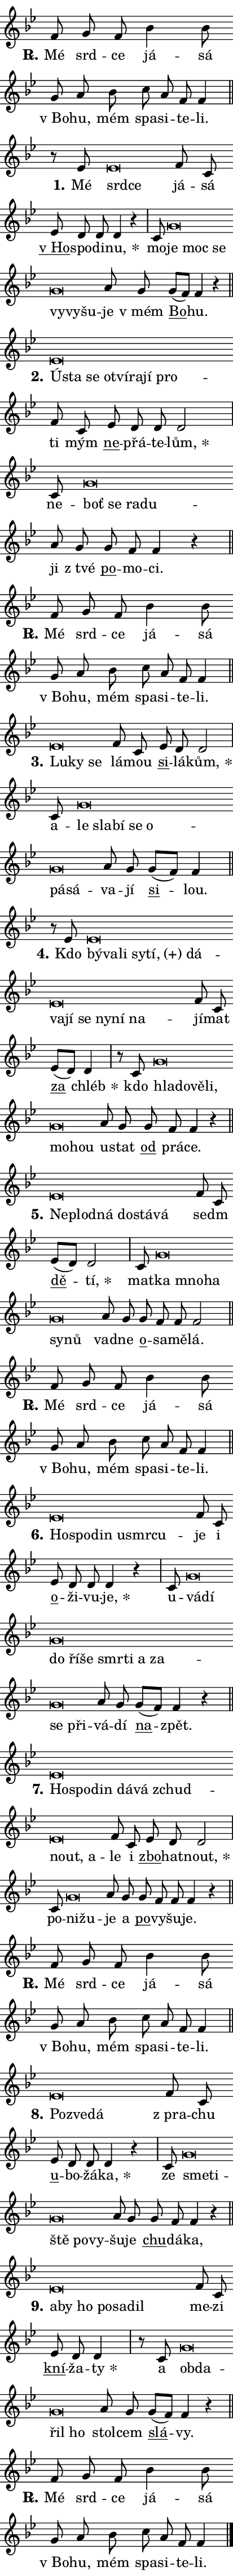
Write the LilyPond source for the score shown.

\version "2.24.0"
\header { tagline = "" }
\paper {
  indent = 0\cm
  top-margin = 0\cm
  right-margin = 0\cm
  bottom-margin = 0\cm
  left-margin = 0\cm
  paper-width = 7\cm
  page-breaking = #ly:one-page-breaking
  system-system-spacing.basic-distance = #11
  score-system-spacing.basic-distance = #11
  ragged-last = ##f
}


%% Author: Thomas Morley
%% https://lists.gnu.org/archive/html/lilypond-user/2020-05/msg00002.html
#(define (line-position grob)
"Returns position of @var[grob} in current system:
   @code{'start}, if at first time-step
   @code{'end}, if at last time-step
   @code{'middle} otherwise
"
  (let* ((col (ly:item-get-column grob))
         (ln (ly:grob-object col 'left-neighbor))
         (rn (ly:grob-object col 'right-neighbor))
         (col-to-check-left (if (ly:grob? ln) ln col))
         (col-to-check-right (if (ly:grob? rn) rn col))
         (break-dir-left
           (and
             (ly:grob-property col-to-check-left 'non-musical #f)
             (ly:item-break-dir col-to-check-left)))
         (break-dir-right
           (and
             (ly:grob-property col-to-check-right 'non-musical #f)
             (ly:item-break-dir col-to-check-right))))
        (cond ((eqv? 1 break-dir-left) 'start)
              ((eqv? -1 break-dir-right) 'end)
              (else 'middle))))

#(define (tranparent-at-line-position vctor)
  (lambda (grob)
  "Relying on @code{line-position} select the relevant enry from @var{vctor}.
Used to determine transparency,"
    (case (line-position grob)
      ((end) (not (vector-ref vctor 0)))
      ((middle) (not (vector-ref vctor 1)))
      ((start) (not (vector-ref vctor 2))))))

noteHeadBreakVisibility =
#(define-music-function (break-visibility)(vector?)
"Makes @code{NoteHead}s transparent relying on @var{break-visibility}"
#{
  \override NoteHead.transparent =
    #(tranparent-at-line-position break-visibility)
#})

#(define delete-ledgers-for-transparent-note-heads
  (lambda (grob)
    "Reads whether a @code{NoteHead} is transparent.
If so this @code{NoteHead} is removed from @code{'note-heads} from
@var{grob}, which is supposed to be @code{LedgerLineSpanner}.
As a result ledgers are not printed for this @code{NoteHead}"
    (let* ((nhds-array (ly:grob-object grob 'note-heads))
           (nhds-list
             (if (ly:grob-array? nhds-array)
                 (ly:grob-array->list nhds-array)
                 '()))
           ;; Relies on the transparent-property being done before
           ;; Staff.LedgerLineSpanner.after-line-breaking is executed.
           ;; This is fragile ...
           (to-keep
             (remove
               (lambda (nhd)
                 (ly:grob-property nhd 'transparent #f))
               nhds-list)))
      ;; TODO find a better method to iterate over grob-arrays, similiar
      ;; to filter/remove etc for lists
      ;; For now rebuilt from scratch
      (set! (ly:grob-object grob 'note-heads)  '())
      (for-each
        (lambda (nhd)
          (ly:pointer-group-interface::add-grob grob 'note-heads nhd))
        to-keep))))

hideNotes = {
  \noteHeadBreakVisibility #begin-of-line-visible
}
unHideNotes = {
  \noteHeadBreakVisibility #all-visible
}

% work-around for resetting accidentals
% https://lilypond.org/doc/v2.23/Documentation/notation/displaying-rhythms#unmetered-music
cadenzaMeasure = {
  \cadenzaOff
  \partial 1024 s1024
  \cadenzaOn
}

#(define-markup-command (accent layout props text) (markup?)
  "Underline accented syllable"
  (interpret-markup layout props
    #{\markup \override #'(offset . 4.3) \underline { #text }#}))

responsum = \markup \concat {
  "R" \hspace #-1.05 \path #0.1 #'((moveto 0 0.07) (lineto 0.9 0.8)) \hspace #0.05 "."
}

\layout {
    \context {
        \Staff
        \remove "Time_signature_engraver"
        \override LedgerLineSpanner.after-line-breaking = #delete-ledgers-for-transparent-note-heads
    }
    \context {
        \Voice {
            \override NoteHead.output-attributes = #'((class . "notehead"))
            \override Hairpin.height = #0.55
        }
    }
    \context {
        \Lyrics {
            \override StanzaNumber.output-attributes = #'((class . "stanzanumber"))
            \override LyricSpace.minimum-distance = #0.9
            \override LyricText.font-name = #"TeX Gyre Schola"
            \override LyricText.font-size = 1
            \override StanzaNumber.font-name = #"TeX Gyre Schola Bold"
            \override StanzaNumber.font-size = 1
        }
    }
}

% magnetic-lyrics.ily
%
%   written by
%     Jean Abou Samra <jean@abou-samra.fr>
%     Werner Lemberg <wl@gnu.org>
%
%   adapted by
%     Jiri Hon <jiri.hon@gmail.com>
%
% Version 2022-Apr-15

% https://www.mail-archive.com/lilypond-user@gnu.org/msg149350.html

#(define (Left_hyphen_pointer_engraver context)
   "Collect syllable-hyphen-syllable occurrences in lyrics and store
them in properties.  This engraver only looks to the left.  For
example, if the lyrics input is @code{foo -- bar}, it does the
following.

@itemize @bullet
@item
Set the @code{text} property of the @code{LyricHyphen} grob between
@q{foo} and @q{bar} to @code{foo}.

@item
Set the @code{left-hyphen} property of the @code{LyricText} grob with
text @q{foo} to the @code{LyricHyphen} grob between @q{foo} and
@q{bar}.
@end itemize

Use this auxiliary engraver in combination with the
@code{lyric-@/text::@/apply-@/magnetic-@/offset!} hook."
   (let ((hyphen #f)
         (text #f))
     (make-engraver
      (acknowledgers
       ((lyric-syllable-interface engraver grob source-engraver)
        (set! text grob)))
      (end-acknowledgers
       ((lyric-hyphen-interface engraver grob source-engraver)
        ;(when (not (grob::has-interface grob 'lyric-space-interface))
          (set! hyphen grob)));)
      ((stop-translation-timestep engraver)
       (when (and text hyphen)
         (ly:grob-set-object! text 'left-hyphen hyphen))
       (set! text #f)
       (set! hyphen #f)))))

#(define (lyric-text::apply-magnetic-offset! grob)
   "If the space between two syllables is less than the value in
property @code{LyricText@/.details@/.squash-threshold}, move the right
syllable to the left so that it gets concatenated with the left
syllable.

Use this function as a hook for
@code{LyricText@/.after-@/line-@/breaking} if the
@code{Left_@/hyphen_@/pointer_@/engraver} is active."
   (let ((hyphen (ly:grob-object grob 'left-hyphen #f)))
     (when hyphen
       (let ((left-text (ly:spanner-bound hyphen LEFT)))
         (when (grob::has-interface left-text 'lyric-syllable-interface)
           (let* ((common (ly:grob-common-refpoint grob left-text X))
                  (this-x-ext (ly:grob-extent grob common X))
                  (left-x-ext
                   (begin
                     ;; Trigger magnetism for left-text.
                     (ly:grob-property left-text 'after-line-breaking)
                     (ly:grob-extent left-text common X)))
                  ;; `delta` is the gap width between two syllables.
                  (delta (- (interval-start this-x-ext)
                            (interval-end left-x-ext)))
                  (details (ly:grob-property grob 'details))
                  (threshold (assoc-get 'squash-threshold details 0.2)))
             (when (< delta threshold)
               (let* (;; We have to manipulate the input text so that
                      ;; ligatures crossing syllable boundaries are not
                      ;; disabled.  For languages based on the Latin
                      ;; script this is essentially a beautification.
                      ;; However, for non-Western scripts it can be a
                      ;; necessity.
                      (lt (ly:grob-property left-text 'text))
                      (rt (ly:grob-property grob 'text))
                      (is-space (grob::has-interface hyphen 'lyric-space-interface))
                      (space (if is-space " " ""))
                      (space-markup (grob-interpret-markup grob " "))
                      (space-size (interval-length (ly:stencil-extent space-markup X)))
                      (extra-delta (if is-space space-size 0))
                      ;; Append new syllable.
                      (ltrt-space (if (and (string? lt) (string? rt))
                                (string-append lt space rt)
                                (make-concat-markup (list lt space rt))))
                      ;; Right-align `ltrt` to the right side.
                      (ltrt-space-markup (grob-interpret-markup
                               grob
                               (make-translate-markup
                                (cons (interval-length this-x-ext) 0)
                                (make-right-align-markup ltrt-space)))))
                 (begin
                   ;; Don't print `left-text`.
                   (ly:grob-set-property! left-text 'stencil #f)
                   ;; Set text and stencil (which holds all collected
                   ;; syllables so far) and shift it to the left.
                   (ly:grob-set-property! grob 'text ltrt-space)
                   (ly:grob-set-property! grob 'stencil ltrt-space-markup)
                   (ly:grob-translate-axis! grob (- (- delta extra-delta)) X))))))))))


#(define (lyric-hyphen::displace-bounds-first grob)
   ;; Make very sure this callback isn't triggered too early.
   (let ((left (ly:spanner-bound grob LEFT))
         (right (ly:spanner-bound grob RIGHT)))
     (ly:grob-property left 'after-line-breaking)
     (ly:grob-property right 'after-line-breaking)
     (ly:lyric-hyphen::print grob)))

squashThreshold = #0.4

\layout {
  \context {
    \Lyrics
    \consists #Left_hyphen_pointer_engraver
    \override LyricText.after-line-breaking =
      #lyric-text::apply-magnetic-offset!
    \override LyricHyphen.stencil = #lyric-hyphen::displace-bounds-first
    \override LyricText.details.squash-threshold = \squashThreshold
    \override LyricHyphen.minimum-distance = 0
    \override LyricHyphen.minimum-length = \squashThreshold
  }
}

squash = \override LyricText.details.squash-threshold = 9999
unSquash = \override LyricText.details.squash-threshold = \squashThreshold

left = \override LyricText.self-alignment-X = #LEFT
unLeft = \revert LyricText.self-alignment-X

starOffset = #(lambda (grob) 
                (let ((x_offset (ly:self-alignment-interface::aligned-on-x-parent grob)))
                  (if (= x_offset 0) 0 (+ x_offset 1.2))))

star = #(define-music-function (syllable)(string?)
"Append star separator at the end of a syllable"
#{
  \once \override LyricText.X-offset = #starOffset
  \lyricmode { \markup {
    #syllable
    \override #'((font-name . "TeX Gyre Schola Bold")) \hspace #0.2 \lower #0.65 \larger "*"
  } }
#})

starAccent = #(define-music-function (syllable)(string?)
"Append star separator at the end of a syllable and make accent"
#{
  \once \override LyricText.X-offset = #starOffset
  \lyricmode { \markup {
    \accent #syllable
    \override #'((font-name . "TeX Gyre Schola Bold")) \hspace #0.2 \lower #0.65 \larger "*"
  } }
#})

breath = #(define-music-function (syllable)(string?)
"Append breathing indicator at the end of a syllable"
#{
  \lyricmode { \markup { #syllable "+" } }
#})

optionalBreath = #(define-music-function (syllable)(string?)
"Append optional breathing indicator at the end of a syllable"
#{
  \lyricmode { \markup { #syllable "(+)" } }
#})


\score {
    <<
        \new Voice = "melody" { \cadenzaOn \key bes \major \relative { f'8 g f bes4 bes8 \bar "" g a bes \bar "" c a f f4 \cadenzaMeasure \bar "||" \break } }
        \new Lyrics \lyricsto "melody" { \lyricmode { \set stanza = \responsum
Mé srd -- ce já -- sá "v Bo" -- hu, mém spa -- si -- te -- li. } }
    >>
    \layout {}
}

\score {
    <<
        \new Voice = "melody" { \cadenzaOn \key bes \major \relative { r8 es' es\breve*1/16 \hideNotes \breve*1/16 \bar "" \unHideNotes f8 c \bar "" es d d d4 r \cadenzaMeasure \bar "|" c8 g'\breve*1/16 \hideNotes \breve*1/16 \bar "" \breve*1/16 \bar "" \breve*1/16 \bar "" \breve*1/16 \breve*1/16 \bar "" \unHideNotes a8 g \bar "" g[( f)] f4 r \cadenzaMeasure \bar "||" \break } }
        \new Lyrics \lyricsto "melody" { \lyricmode { \set stanza = "1."
Mé \left srd -- \squash ce \unLeft \unSquash já -- sá \markup \accent "v Ho" -- spo -- di -- \star nu, mo -- \left je \squash moc se vy -- vy -- šu -- \unLeft \unSquash je "v mém" \markup \accent Bo -- hu. } }
    >>
    \layout {}
}

\score {
    <<
        \new Voice = "melody" { \cadenzaOn \key bes \major \relative { es'\breve*1/16 \hideNotes \breve*1/16 \bar "" \breve*1/16 \bar "" \breve*1/16 \bar "" \breve*1/16 \bar "" \breve*1/16 \bar "" \breve*1/16 \breve*1/16 \bar "" \unHideNotes f8 c \bar "" es d d d2 \cadenzaMeasure \bar "|" c8 g'\breve*1/16 \hideNotes \breve*1/16 \bar "" \breve*1/16 \breve*1/16 \bar "" \unHideNotes a8 g \bar "" g f f4 r \cadenzaMeasure \bar "||" \break } }
        \new Lyrics \lyricsto "melody" { \lyricmode { \set stanza = "2."
\left Ú -- \squash sta se o -- tví -- ra -- jí pro -- \unLeft \unSquash ti mým \markup \accent ne -- přá -- te -- \star lům, ne -- \left boť \squash se ra -- du -- \unLeft \unSquash ji "z tvé" \markup \accent po -- mo -- ci. } }
    >>
    \layout {}
}

\score {
    <<
        \new Voice = "melody" { \cadenzaOn \key bes \major \relative { f'8 g f bes4 bes8 \bar "" g a bes \bar "" c a f f4 \cadenzaMeasure \bar "||" \break } }
        \new Lyrics \lyricsto "melody" { \lyricmode { \set stanza = \responsum
Mé srd -- ce já -- sá "v Bo" -- hu, mém spa -- si -- te -- li. } }
    >>
    \layout {}
}

\score {
    <<
        \new Voice = "melody" { \cadenzaOn \key bes \major \relative { es'\breve*1/16 \hideNotes \breve*1/16 \breve*1/16 \bar "" \unHideNotes f8 c \bar "" es d d2 \cadenzaMeasure \bar "|" c8 g'\breve*1/16 \hideNotes \breve*1/16 \bar "" \breve*1/16 \bar "" \breve*1/16 \bar "" \breve*1/16 \bar "" \breve*1/16 \breve*1/16 \bar "" \unHideNotes a8 g \bar "" g[( f)] f4 \cadenzaMeasure \bar "||" \break } }
        \new Lyrics \lyricsto "melody" { \lyricmode { \set stanza = "3."
\left Lu -- \squash ky se \unLeft \unSquash lá -- mou \markup \accent si -- lá -- \star kům, a -- \left le \squash sla -- bí se o -- pá -- sá -- \unLeft \unSquash va -- jí \markup \accent si -- lou. } }
    >>
    \layout {}
}

\score {
    <<
        \new Voice = "melody" { \cadenzaOn \key bes \major \relative { r8 es' es\breve*1/16 \hideNotes \breve*1/16 \bar "" \breve*1/16 \bar "" \breve*1/16 \bar "" \breve*1/16 \bar "" \breve*1/16 \bar "" \breve*1/16 \bar "" \breve*1/16 \bar "" \breve*1/16 \bar "" \breve*1/16 \bar "" \breve*1/16 \breve*1/16 \bar "" \unHideNotes f8 c \bar "" es[( d)] d4 \cadenzaMeasure \bar "|" r8 c8 g'\breve*1/16 \hideNotes \breve*1/16 \bar "" \breve*1/16 \bar "" \breve*1/16 \bar "" \breve*1/16 \breve*1/16 \bar "" \unHideNotes a8 g \bar "" g f f4 r \cadenzaMeasure \bar "||" \break } }
        \new Lyrics \lyricsto "melody" { \lyricmode { \set stanza = "4."
Kdo \left bý -- \squash va -- li sy -- \optionalBreath tí, dá -- va -- jí se ny -- ní na -- \unLeft \unSquash jí -- mat \markup \accent za \star chléb kdo \left hla -- \squash do -- vě -- li, mo -- hou \unLeft \unSquash u -- stat \markup \accent od prá -- ce. } }
    >>
    \layout {}
}

\score {
    <<
        \new Voice = "melody" { \cadenzaOn \key bes \major \relative { es'\breve*1/16 \hideNotes \breve*1/16 \bar "" \breve*1/16 \bar "" \breve*1/16 \bar "" \breve*1/16 \breve*1/16 \bar "" \unHideNotes f8 c \bar "" es[( d)] d2 \cadenzaMeasure \bar "|" c8 g'\breve*1/16 \hideNotes \breve*1/16 \bar "" \breve*1/16 \bar "" \breve*1/16 \breve*1/16 \bar "" \unHideNotes a8 g \bar "" g f f f2 \cadenzaMeasure \bar "||" \break } }
        \new Lyrics \lyricsto "melody" { \lyricmode { \set stanza = "5."
\left Ne -- \squash plod -- ná do -- stá -- vá \unLeft \unSquash se -- dm \markup \accent dě -- \star tí, mat -- \left ka \squash mno -- ha sy -- nů \unLeft \unSquash vad -- ne \markup \accent o -- sa -- mě -- lá. } }
    >>
    \layout {}
}

\score {
    <<
        \new Voice = "melody" { \cadenzaOn \key bes \major \relative { f'8 g f bes4 bes8 \bar "" g a bes \bar "" c a f f4 \cadenzaMeasure \bar "||" \break } }
        \new Lyrics \lyricsto "melody" { \lyricmode { \set stanza = \responsum
Mé srd -- ce já -- sá "v Bo" -- hu, mém spa -- si -- te -- li. } }
    >>
    \layout {}
}

\score {
    <<
        \new Voice = "melody" { \cadenzaOn \key bes \major \relative { es'\breve*1/16 \hideNotes \breve*1/16 \bar "" \breve*1/16 \bar "" \breve*1/16 \bar "" \breve*1/16 \breve*1/16 \bar "" \unHideNotes f8 c \bar "" es d d d4 r \cadenzaMeasure \bar "|" c8 g'\breve*1/16 \hideNotes \breve*1/16 \bar "" \breve*1/16 \bar "" \breve*1/16 \bar "" \breve*1/16 \bar "" \breve*1/16 \bar "" \breve*1/16 \bar "" \breve*1/16 \bar "" \breve*1/16 \bar "" \breve*1/16 \breve*1/16 \bar "" \unHideNotes a8 g \bar "" g[( f)] f4 r \cadenzaMeasure \bar "||" \break } }
        \new Lyrics \lyricsto "melody" { \lyricmode { \set stanza = "6."
\left Ho -- \squash spo -- din u -- smr -- cu -- \unLeft \unSquash je i \markup \accent o -- ži -- vu -- \star je, u -- \left vá -- \squash dí do ří -- še smr -- ti a za -- se při -- \unLeft \unSquash vá -- dí \markup \accent na -- zpět. } }
    >>
    \layout {}
}

\score {
    <<
        \new Voice = "melody" { \cadenzaOn \key bes \major \relative { es'\breve*1/16 \hideNotes \breve*1/16 \bar "" \breve*1/16 \bar "" \breve*1/16 \bar "" \breve*1/16 \bar "" \breve*1/16 \bar "" \breve*1/16 \breve*1/16 \bar "" \unHideNotes f8 c \bar "" es d d2 \cadenzaMeasure \bar "|" c8 g'\breve*1/16 \hideNotes \breve*1/16 \bar "" \unHideNotes a8 g \bar "" g f f f4 r \cadenzaMeasure \bar "||" \break } }
        \new Lyrics \lyricsto "melody" { \lyricmode { \set stanza = "7."
\left Ho -- \squash spo -- din dá -- vá zchud -- nout, a -- \unLeft \unSquash le i \markup \accent zbo -- hat -- \star nout, po -- \left ni -- \squash žu -- \unLeft \unSquash je a \markup \accent po -- vy -- šu -- je. } }
    >>
    \layout {}
}

\score {
    <<
        \new Voice = "melody" { \cadenzaOn \key bes \major \relative { f'8 g f bes4 bes8 \bar "" g a bes \bar "" c a f f4 \cadenzaMeasure \bar "||" \break } }
        \new Lyrics \lyricsto "melody" { \lyricmode { \set stanza = \responsum
Mé srd -- ce já -- sá "v Bo" -- hu, mém spa -- si -- te -- li. } }
    >>
    \layout {}
}

\score {
    <<
        \new Voice = "melody" { \cadenzaOn \key bes \major \relative { es'\breve*1/16 \hideNotes \breve*1/16 \breve*1/16 \bar "" \unHideNotes f8 c \bar "" es d d d4 r \cadenzaMeasure \bar "|" c8 g'\breve*1/16 \hideNotes \breve*1/16 \bar "" \breve*1/16 \bar "" \breve*1/16 \breve*1/16 \bar "" \unHideNotes a8 g \bar "" g f f4 r \cadenzaMeasure \bar "||" \break } }
        \new Lyrics \lyricsto "melody" { \lyricmode { \set stanza = "8."
\left Po -- \squash zve -- dá \unLeft \unSquash "z pra" -- chu \markup \accent u -- bo -- žá -- \star ka, ze \left sme -- \squash ti -- ště po -- vy -- \unLeft \unSquash šu -- je \markup \accent chu -- dá -- ka, } }
    >>
    \layout {}
}

\score {
    <<
        \new Voice = "melody" { \cadenzaOn \key bes \major \relative { es'\breve*1/16 \hideNotes \breve*1/16 \bar "" \breve*1/16 \bar "" \breve*1/16 \bar "" \breve*1/16 \breve*1/16 \bar "" \unHideNotes f8 c \bar "" es d d4 \cadenzaMeasure \bar "|" r8 c8 g'\breve*1/16 \hideNotes \breve*1/16 \bar "" \breve*1/16 \breve*1/16 \bar "" \unHideNotes a8 g \bar "" g[( f)] f4 r \cadenzaMeasure \bar "||" \break } }
        \new Lyrics \lyricsto "melody" { \lyricmode { \set stanza = "9."
\left a -- \squash by ho po -- sa -- dil \unLeft \unSquash me -- zi \markup \accent kní -- ža -- \star ty a \left ob -- \squash da -- řil ho \unLeft \unSquash stol -- cem \markup \accent slá -- vy. } }
    >>
    \layout {}
}

\score {
    <<
        \new Voice = "melody" { \cadenzaOn \key bes \major \relative { f'8 g f bes4 bes8 \bar "" g a bes \bar "" c a f f4 \cadenzaMeasure \bar "||" \break } \bar "|." }
        \new Lyrics \lyricsto "melody" { \lyricmode { \set stanza = \responsum
Mé srd -- ce já -- sá "v Bo" -- hu, mém spa -- si -- te -- li. } }
    >>
    \layout {}
}
